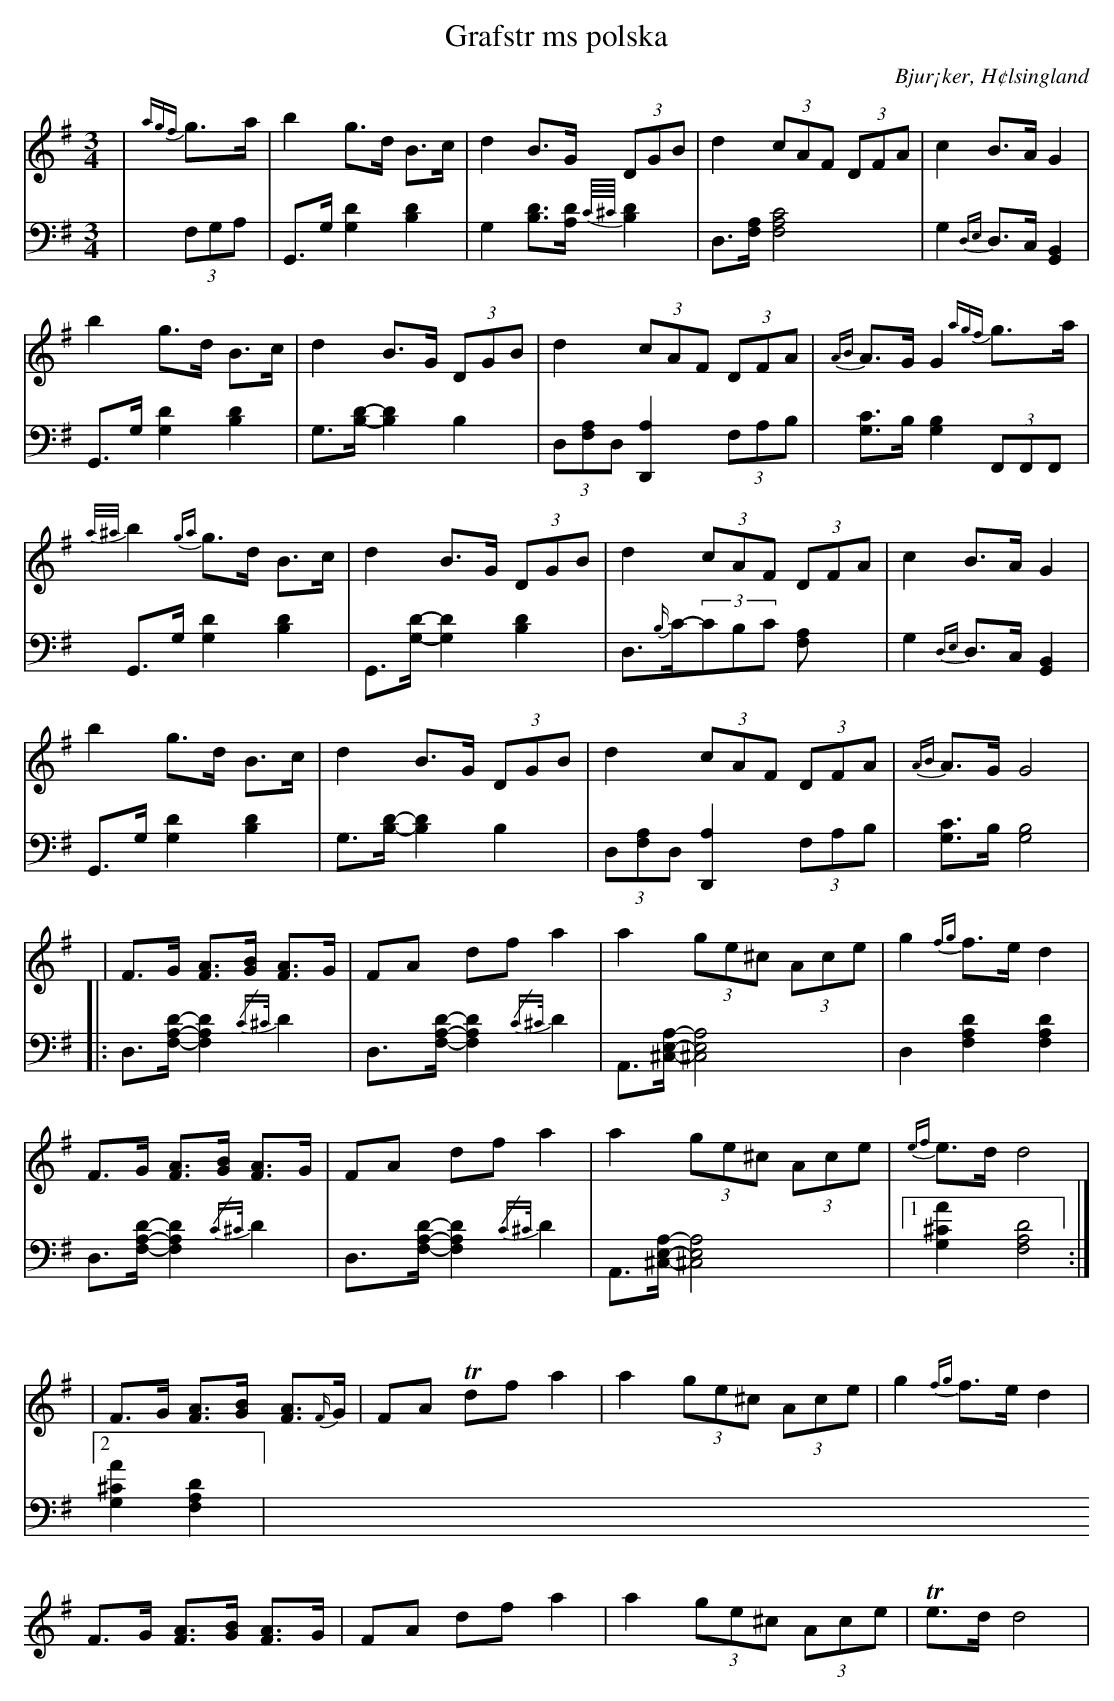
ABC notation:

X:1
T: Grafstr ms polska
O: Bjur¡ker, H¢lsingland
M: 3/4
L: 1/8
K: G
V:1
V:2
V: 1
|{agf}g>a|b2 g>d B>c|d2 B>G (3DGB|d2 (3cAF (3DFA|c2 B>A G2|
b2 g>d B>c|d2 B>G (3DGB|d2 (3cAF (3DFA|{AB}A>G G2 {agf}g>a|
{a/^a/}b2 {ga}g>d B>c|d2 B>G (3DGB|d2 (3cAF (3DFA|c2 B>A G2|
b2 g>d B>c|d2 B>G (3DGB|d2 (3cAF (3DFA|{AB}A>G G4|
|F>G [FA]>[GB] [FA]>G |FA df a2 |a2 (3ge^c (3Ace |g2 {fg}f>e d2 |
F>G [FA]>[GB] [FA]>G |FA df a2 |a2 (3ge^c (3Ace |{ef}e>d d4|
|F>G [FA]>[GB] [FA]>{F/}G |FA Tdf a2 |a2 (3ge^c (3Ace |g2 {fg}f>e d2 |
F>G [FA]>[GB] [FA]>G |FA df a2 |a2 (3ge^c (3Ace |Te>d d4|
V:2 clef=bass
|(3F,G,A, | G,,>G, [G,2D2] [B,2D2]|G,2 [B,D]>[A,D] {C//^C//}[B,D]2|D,>[F,A,] [F,4A,4C4]| G,2 {D,E,}D,>C, [G,,2B,,2]|
 G,,>G, [G,2D2] [B,2D2]|G,>[B,D]-[B,2D2] B,2|(3D,[F,A,]D, [D,,2A,2] (3F,A,B,| [G,C]>B, [G,2B,2](3F,,F,,F,,|
G,,>G, [G,2D2] [B,2D2]|G,,>[G,D]-[G,2D2] [B,2D2]|D,>{B,/}C-(3CB,C [F,2A,]| G,2 {D,E,}D,>C, [G,,2B,,2]|
 G,,>G, [G,2D2] [B,2D2]|G,>[B,D]-[B,2D2] B,2|(3D,[F,A,]D, [D,,2A,2] (3F,A,B,| [G,C]>B, [G,4B,4]|
|:D,>[F,A,D]-[F,2A,2D2] {/C^C/}D2|D,>[F,A,D]-[F,2A,2D2] {/C^C/}D2| A,,>[^C,E,A,]-[^C,4E,4A,4]|D,2 [F,2A,2D2] [F,2A,2D2] |
D,>[F,A,D]-[F,2A,2D2] {/C^C/}D2| D,>[F,A,D]-[F,2A,2D2] {/C^C/}D2| A,,>[^C,E,A,]-[^C,4E,4A,4]|1 [G,2A2^C2] [F,4A,4D4]:|2 [G,2A2^C2] [F,2A,2D2]|
